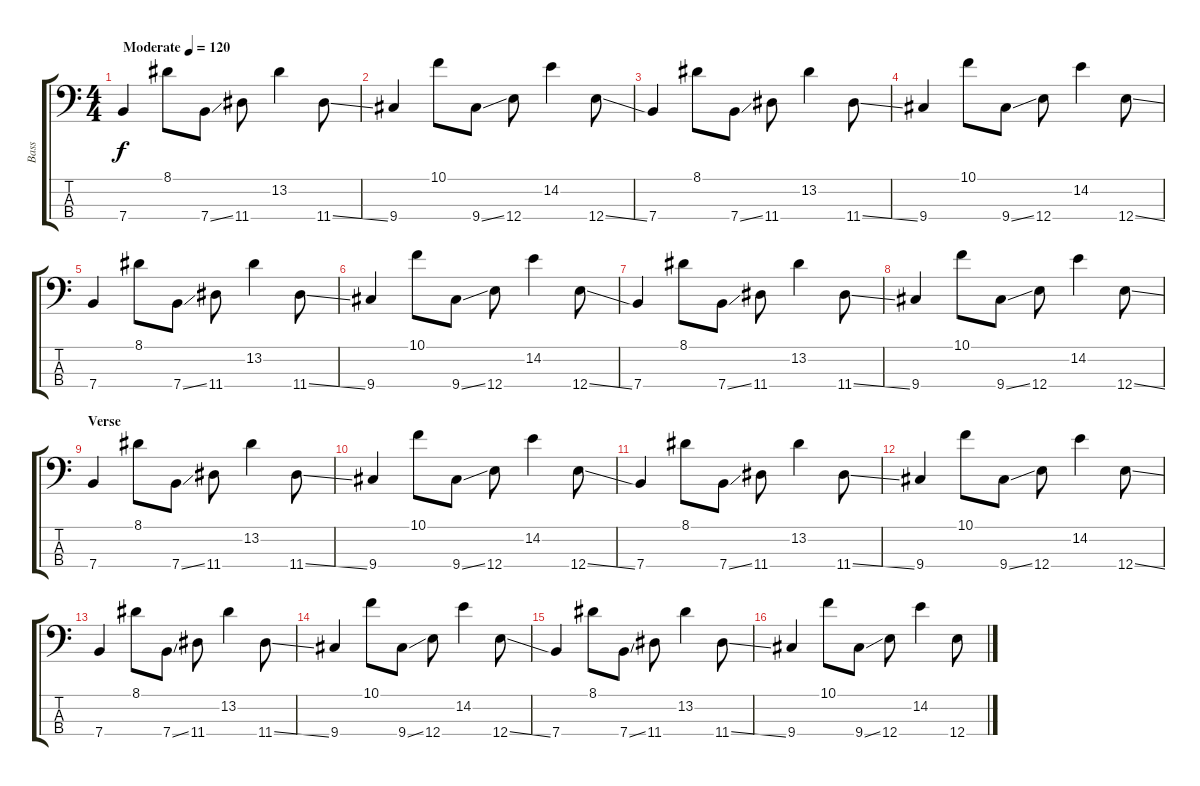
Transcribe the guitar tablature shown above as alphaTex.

\track ("Bass" "Bass") {instrument electricbassfinger}
\staff {score tabs}
\tuning (G2 D2 A1 E1) {hide}
\ts (4 4)
\tempo (120 "Moderate")
\clef f4
\ks c
7.4.4{dy f instrument electricbassfinger} 8.1.8 7.4{ss}.8 11.4.8 13.2.4 11.4{ss}.8 |
9.4.4 10.1.8 9.4{ss}.8 12.4.8 14.2.4 12.4{ss}.8 |
7.4.4 8.1.8 7.4{ss}.8 11.4.8 13.2.4 11.4{ss}.8 |
9.4.4 10.1.8 9.4{ss}.8 12.4.8 14.2.4 12.4{ss}.8 |
7.4.4 8.1.8 7.4{ss}.8 11.4.8 13.2.4 11.4{ss}.8 |
9.4.4 10.1.8 9.4{ss}.8 12.4.8 14.2.4 12.4{ss}.8 |
7.4.4 8.1.8 7.4{ss}.8 11.4.8 13.2.4 11.4{ss}.8 |
9.4.4 10.1.8 9.4{ss}.8 12.4.8 14.2.4 12.4{ss}.8 |
\section ("" "Verse")
7.4.4 8.1.8 7.4{ss}.8 11.4.8 13.2.4 11.4{ss}.8 |
9.4.4 10.1.8 9.4{ss}.8 12.4.8 14.2.4 12.4{ss}.8 |
7.4.4 8.1.8 7.4{ss}.8 11.4.8 13.2.4 11.4{ss}.8 |
9.4.4 10.1.8 9.4{ss}.8 12.4.8 14.2.4 12.4{ss}.8 |
7.4.4 8.1.8 7.4{ss}.8 11.4.8 13.2.4 11.4{ss}.8 |
9.4.4 10.1.8 9.4{ss}.8 12.4.8 14.2.4 12.4{ss}.8 |
7.4.4 8.1.8 7.4{ss}.8 11.4.8 13.2.4 11.4{ss}.8 |
9.4.4 10.1.8 9.4{ss}.8 12.4.8 14.2.4 12.4{ss}.8
